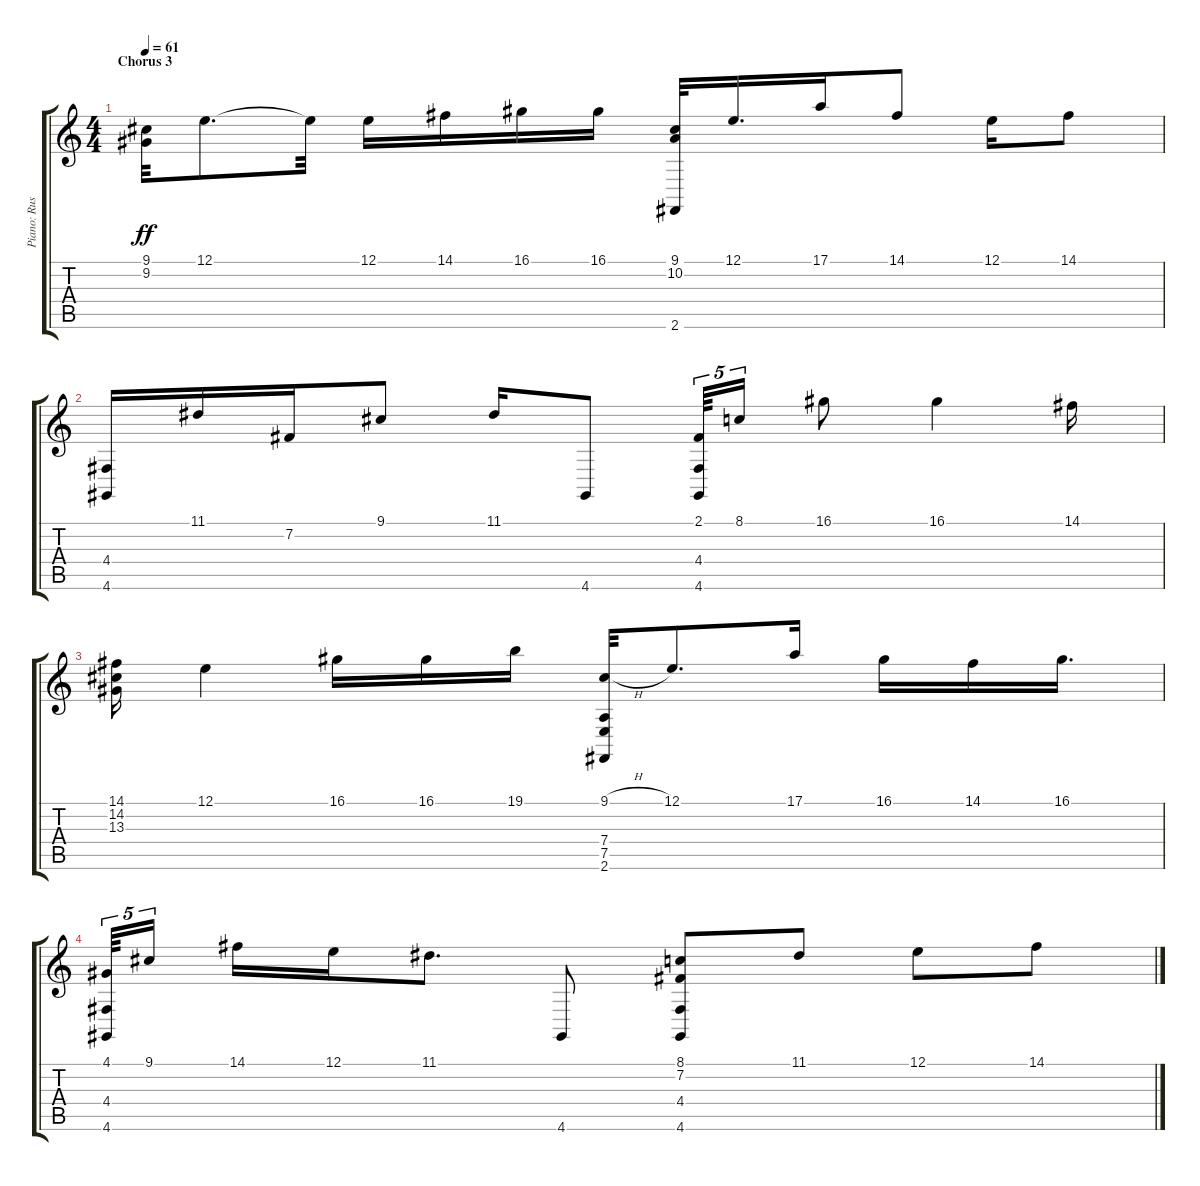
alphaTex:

\track ("Piano: Russ Desalvo" "Piano: Rus") {instrument acousticgrandpiano}
\staff {score tabs}
\tuning (E4 B3 G3 D3 A2 E2) {hide}
\ts (4 4)
\section ("" "Chorus 3")
\tempo 61
\clef g2
\ks c
(9.1 9.2).32{dy ff} 12.1.8{d} 12.1{t}.32 12.1.16 14.1.16 16.1.16 16.1.16 (9.1 10.2 2.6).32 12.1.16{d} 17.1.16 14.1.8 12.1.16 14.1.8 |
(4.4 4.6).16 11.1.16 7.2.16 9.1.8 11.1.16 4.6.8 (2.1 4.4 4.6).64{tu (5 4)} 8.1.16{tu (5 4)} 16.1.8 16.1.4 14.1.16 |
(14.1 14.2 13.3).16 12.1.4 16.1.16 16.1.16 19.1.16 (9.1{h} 7.4 7.5 2.6).32 12.1.8{d} 17.1.16 16.1.16 14.1.16 16.1.16{d} |
(4.1 4.4 4.6).64{tu (5 4)} 9.1.16{tu (5 4) beam splitsecondary} 14.1.16 12.1.16 11.1.8{d} 4.6.8 (8.1 7.2 4.4 4.6).8 11.1.8 12.1.8 14.1.8
